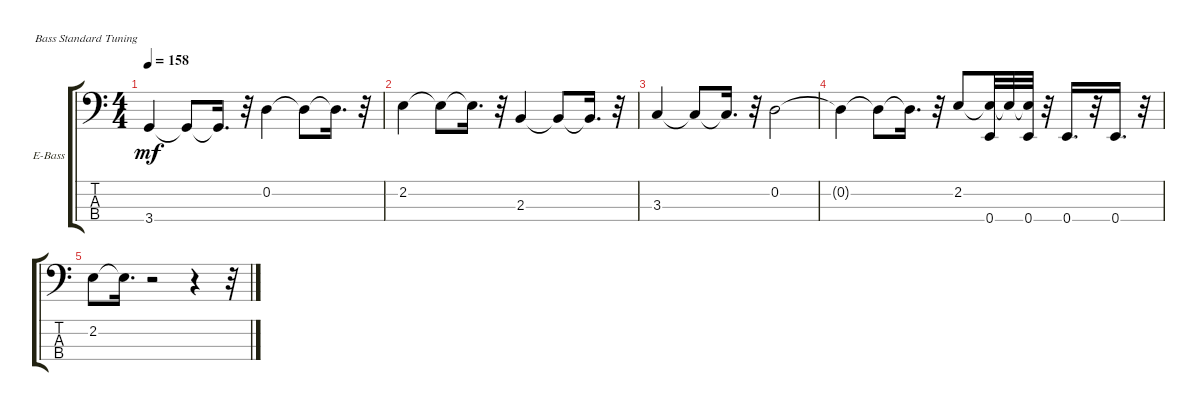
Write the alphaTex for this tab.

\bracketExtendMode groupsimilarinstruments
\firstSystemTrackNameOrientation horizontal
\otherSystemsTrackNameOrientation horizontal
\track ("" "E-Bass") {instrument electricbassfinger}
\staff {score tabs}
\tuning (G2 D2 A1 E1)
\ts (4 4)
\tempo 158
\clef f4
\ks c
3.4.4{dy mf} 3.4{t}.8 3.4{t}.16{d} r.32 0.2.4 0.2{t}.8 0.2{t}.16{d} r.32 |
2.2.4 2.2{t}.8 2.2{t}.16{d} r.32 2.3.4 2.3{t}.8 2.3{t}.16{d} r.32 |
3.3.4 3.3{t}.8 3.3{t}.16{d} r.32 0.2.2 |
0.2{t}.4 0.2{t}.8 0.2{t}.16{d} r.32 2.2.8 (2.2{t} 0.4).32 2.2{t}.32 (2.2{t} 0.4).32 r.32 0.4.16{d} r.32 0.4.16{d} r.32 |
2.2.8 2.2{t}.16{d} r.2 r.4 r.32
